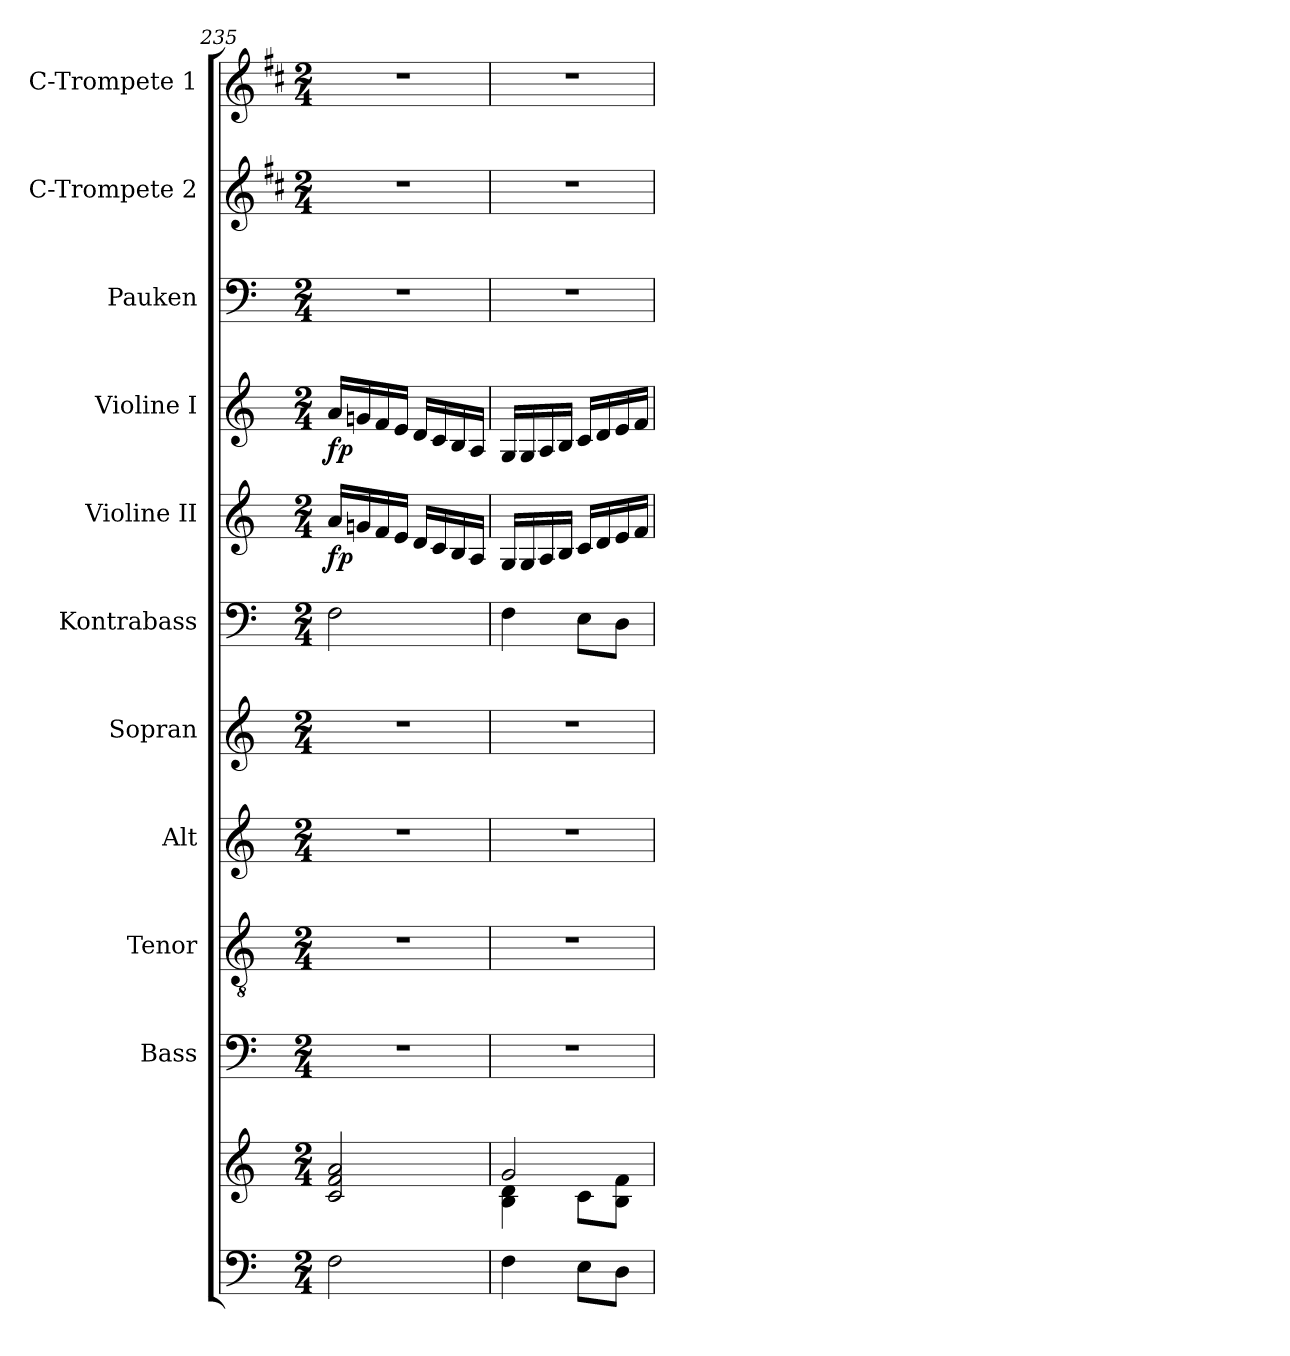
**kern	**kern	**kern	**kern	**kern	**kern	**kern	**kern	**dynam	**kern	**dynam	**kern	**kern	**kern
*part11	*part11	*part10	*part9	*part8	*part7	*part6	*part5	*part5	*part4	*part4	*part3	*part2	*part1
*staff12	*staff11	*staff10	*staff9	*staff8	*staff7	*staff6	*staff5	*staff5	*staff4	*staff4	*staff3	*staff2	*staff1
*	*	*I"Bass	*I"Tenor	*I"Alt	*I"Sopran	*I"Kontrabass	*I"Violine II	*	*I"Violine I	*	*I"Pauken	*I"C-Trompete 2	*I"C-Trompete 1
*	*	*I'B.	*I'T.	*I'A.	*I'S.	*I'Kb.	*I'Vl. II	*	*I'Vl. I	*	*I'Pk.	*I'C Trp. 2	*I'C Trp. 1
*clefF4	*clefG2	*clefF4	*clefGv2	*clefG2	*clefG2	*clefF4	*clefG2	*	*clefG2	*	*clefF4	*clefG2	*clefG2
*	*	*	*	*	*	*ITrd7c12	*	*	*	*	*	*ITrd1c2	*ITrd1c2
*k[]	*k[]	*k[]	*k[]	*k[]	*k[]	*k[]	*k[]	*	*k[]	*	*k[]	*k[]	*k[]
*C:	*C:	*C:	*C:	*C:	*C:	*C:	*C:	*	*C:	*	*C:	*C:	*C:
*M2/4	*M2/4	*M2/4	*M2/4	*M2/4	*M2/4	*M2/4	*M2/4	*	*M2/4	*	*M2/4	*M2/4	*M2/4
=235	=235	=235	=235	=235	=235	=235	=235	=235	=235	=235	=235	=235	=235
!	!	!	!	!	!	!	!	!LO:DY:b	!	!LO:DY:b	!	!	!
2F\	2c/ 2f/ 2a/	2r	2r	2r	2r	2FF\	16a/LL	fp	16a/LL	fp	2r	2r	2r
.	.	.	.	.	.	.	16gn/	.	16gn/	.	.	.	.
.	.	.	.	.	.	.	16f/	.	16f/	.	.	.	.
.	.	.	.	.	.	.	16e/JJ	.	16e/JJ	.	.	.	.
.	.	.	.	.	.	.	16d/LL	.	16d/LL	.	.	.	.
.	.	.	.	.	.	.	16c/	.	16c/	.	.	.	.
.	.	.	.	.	.	.	16B/	.	16B/	.	.	.	.
.	.	.	.	.	.	.	16A/JJ	.	16A/JJ	.	.	.	.
=236	=236	=236	=236	=236	=236	=236	=236	=236	=236	=236	=236	=236	=236
*	*^	*	*	*	*	*	*	*	*	*	*	*	*
4F\	2g/	4B\ 4d\	2r	2r	2r	2r	4FF\	16G/LL	.	16G/LL	.	2r	2r	2r
.	.	.	.	.	.	.	.	16G/	.	16G/	.	.	.	.
.	.	.	.	.	.	.	.	16A/	.	16A/	.	.	.	.
.	.	.	.	.	.	.	.	16B/JJ	.	16B/JJ	.	.	.	.
8E\L	.	8c\L	.	.	.	.	8EE\L	16c/LL	.	16c/LL	.	.	.	.
.	.	.	.	.	.	.	.	16d/	.	16d/	.	.	.	.
8D\J	.	8B\ 8f\J	.	.	.	.	8DD\J	16e/	.	16e/	.	.	.	.
.	.	.	.	.	.	.	.	16f/JJ	.	16f/JJ	.	.	.	.
*	*v	*v	*	*	*	*	*	*	*	*	*	*	*	*
=	=	=	=	=	=	=	=	=	=	=	=	=	=
*-	*-	*-	*-	*-	*-	*-	*-	*-	*-	*-	*-	*-	*-
